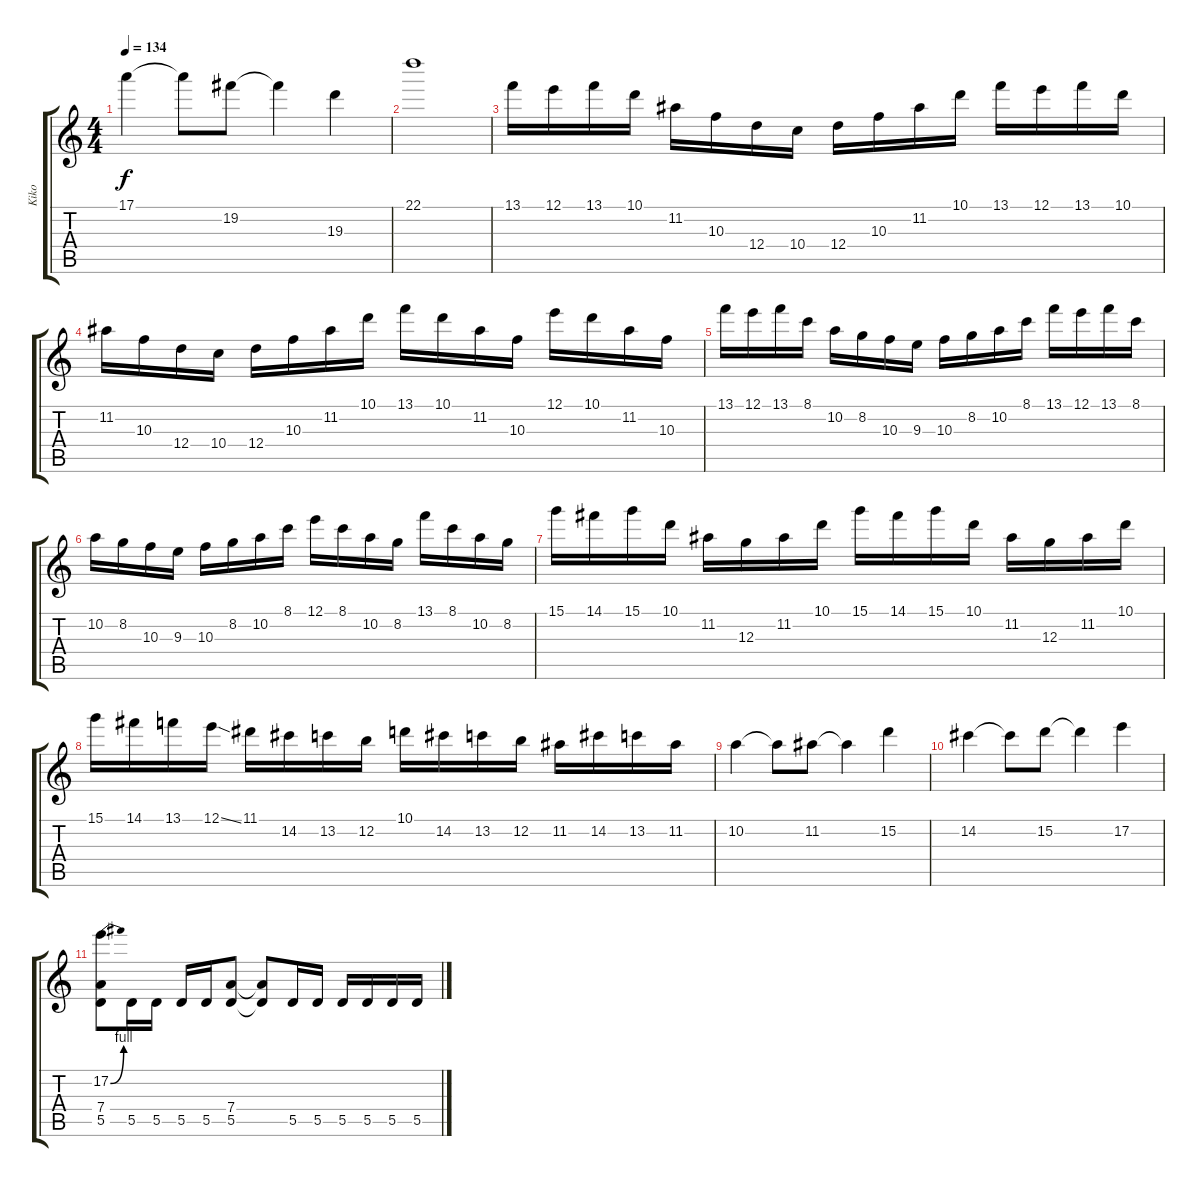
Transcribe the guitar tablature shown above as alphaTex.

\track ("Kiko" "Kiko") {instrument distortionguitar}
\staff {score tabs}
\tuning (E4 B3 G3 D3 A2 E2) {hide}
\ts (4 4)
\tempo 134
\clef g2
\ks c
17.1.4{dy f} 17.1{t}.8 19.2.8 19.2{t}.4 19.3.4 |
22.1.1 |
13.1.16 12.1.16 13.1.16 10.1.16 11.2.16 10.3.16 12.4.16 10.4.16 12.4.16 10.3.16 11.2.16 10.1.16 13.1.16 12.1.16 13.1.16 10.1.16 |
11.2.16 10.3.16 12.4.16 10.4.16 12.4.16 10.3.16 11.2.16 10.1.16 13.1.16 10.1.16 11.2.16 10.3.16 12.1.16 10.1.16 11.2.16 10.3.16 |
13.1.16 12.1.16 13.1.16 8.1.16 10.2.16 8.2.16 10.3.16 9.3.16 10.3.16 8.2.16 10.2.16 8.1.16 13.1.16 12.1.16 13.1.16 8.1.16 |
10.2.16 8.2.16 10.3.16 9.3.16 10.3.16 8.2.16 10.2.16 8.1.16 12.1.16 8.1.16 10.2.16 8.2.16 13.1.16 8.1.16 10.2.16 8.2.16 |
15.1.16 14.1.16 15.1.16 10.1.16 11.2.16 12.3.16 11.2.16 10.1.16 15.1.16 14.1.16 15.1.16 10.1.16 11.2.16 12.3.16 11.2.16 10.1.16 |
15.1.16 14.1.16 13.1.16 12.1{ss}.16 11.1.16 14.2.16 13.2.16 12.2.16 10.1.16 14.2.16 13.2.16 12.2.16 11.2.16 14.2.16 13.2.16 11.2.16 |
10.2.4 10.2{t}.8 11.2.8 11.2{t}.4 15.2.4 |
14.2.4 14.2{t}.8 15.2.8 15.2{t}.4 17.2.4 |
(17.2{be (bend 0 0 60 4)} 7.4 5.5).8 5.5.16 5.5.16 5.5.16 5.5.16 (7.4 5.5).8 (7.4{t} 5.5{t}).8 5.5.16 5.5.16 5.5.16 5.5.16 5.5.16 5.5.16
